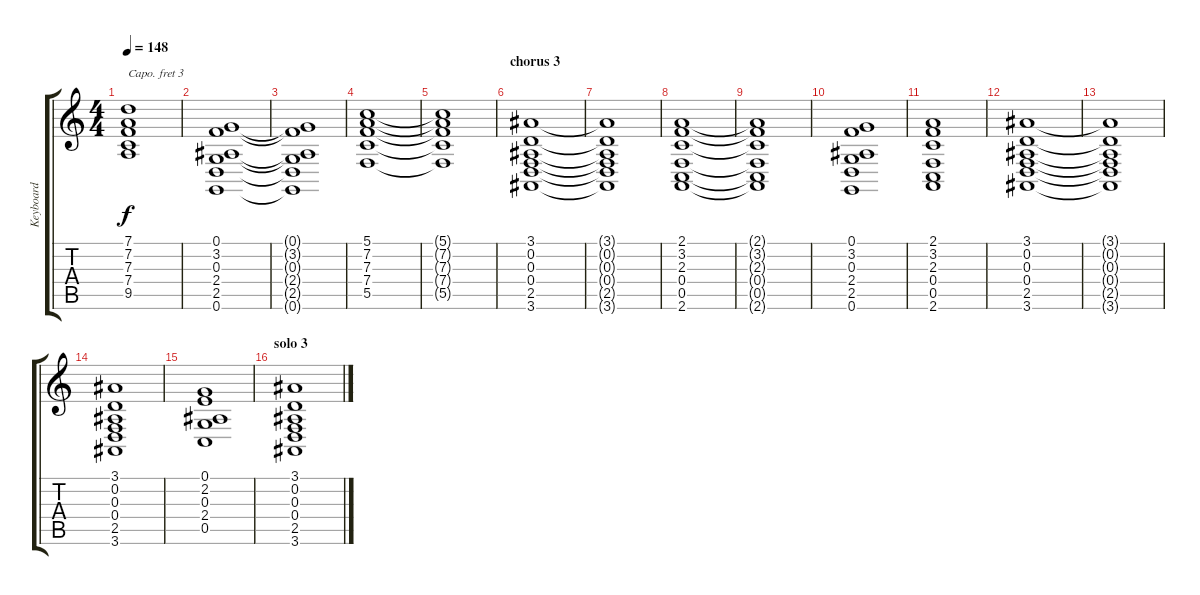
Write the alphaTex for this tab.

\track ("Keyboard" "Keyboard") {instrument pad8sweep}
\staff {score tabs}
\capo 3
\tuning (E4 B3 G3 D3 A2 E2) {hide}
\ts (4 4)
\tempo 148
\clef g2
\ks c
(7.1{t} 7.2{t} 7.3{t} 7.4{t} 9.5{t}).1{dy f} |
(0.1 3.2 0.3 2.4 2.5 0.6).1 |
(0.1{t} 3.2{t} 0.3{t} 2.4{t} 2.5{t} 0.6{t}).1 |
(5.1 7.2 7.3 7.4 5.5).1 |
(5.1{t} 7.2{t} 7.3{t} 7.4{t} 5.5{t}).1 |
\section ("" "chorus 3")
(3.1 0.2 0.3 0.4 2.5 3.6).1 |
(3.1{t} 0.2{t} 0.3{t} 0.4{t} 2.5{t} 3.6{t}).1 |
(2.1 3.2 2.3 0.4 0.5 2.6).1 |
(2.1{t} 3.2{t} 2.3{t} 0.4{t} 0.5{t} 2.6{t}).1 |
(0.1 3.2 0.3 2.4 2.5 0.6).1 |
(2.1 3.2 2.3 0.4 0.5 2.6).1 |
(3.1 0.2 0.3 0.4 2.5 3.6).1 |
(3.1{t} 0.2{t} 0.3{t} 0.4{t} 2.5{t} 3.6{t}).1 |
(3.1 0.2 0.3 0.4 2.5 3.6).1 |
(0.1 2.2 0.3 2.4 0.5).1 |
\section ("" "solo 3")
(3.1 0.2 0.3 0.4 2.5 3.6).1
